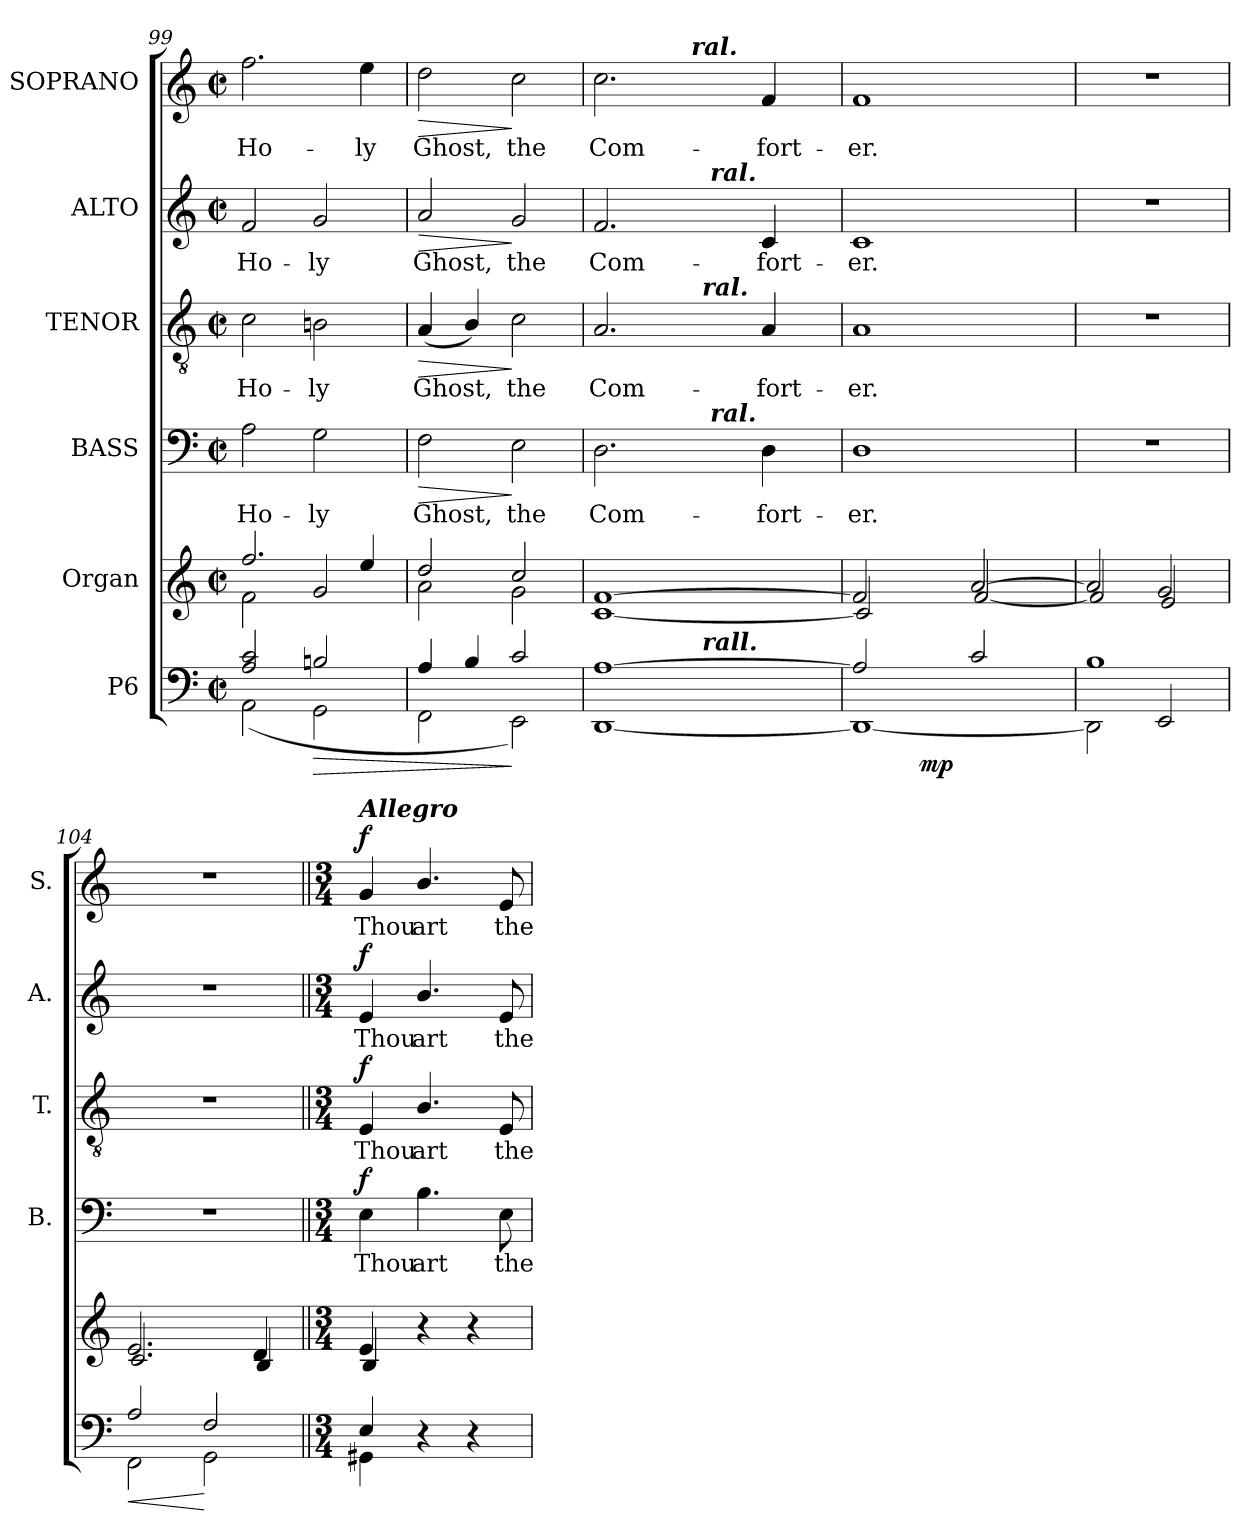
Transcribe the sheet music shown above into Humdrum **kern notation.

**kern	**dynam	**kern	**kern	**text	**dynam	**kern	**text	**dynam	**kern	**text	**dynam	**kern	**text	**dynam
*part6	*part6	*part5	*part4	*part4	*part4	*part3	*part3	*part3	*part2	*part2	*part2	*part1	*part1	*part1
*staff6	*staff6	*staff5	*staff4	*staff4	*staff4	*staff3	*staff3	*staff3	*staff2	*staff2	*staff2	*staff1	*staff1	*staff1
*I"P6	*	*I"Organ	*I"BASS	*	*	*I"TENOR	*	*	*I"ALTO	*	*	*I"SOPRANO	*	*
*	*	*	*I'B.	*	*	*I'T.	*	*	*I'A.	*	*	*I'S.	*	*
*clefF4	*	*clefG2	*clefF4	*	*	*clefGv2	*	*	*clefG2	*	*	*clefG2	*	*
*	*	*	*	*	*	*ITrd7c12	*	*	*	*	*	*	*	*
*k[]	*	*k[]	*k[]	*	*	*k[]	*	*	*k[]	*	*	*k[]	*	*
*C:	*	*C:	*C:	*	*	*C:	*	*	*C:	*	*	*C:	*	*
*M2/2	*	*M2/2	*M2/2	*	*	*M2/2	*	*	*M2/2	*	*	*M2/2	*	*
*met(c|)	*	*met(c|)	*met(c|)	*	*	*met(c|)	*	*	*met(c|)	*	*	*met(c|)	*	*
=99	=99	=99	=99	=99	=99	=99	=99	=99	=99	=99	=99	=99	=99	=99
*^	*	*^	*	*	*	*	*	*	*	*	*	*	*	*
!	!	!	!	!	!	!LO:LY:b:color=#000000	!	!	!	!	!	!	!	!	!	!
!	!	!	!	!	!	!	!	!	!LO:LY:b:color=#000000	!	!	!	!	!	!	!
!	!	!	!	!	!	!	!	!	!	!	!	!LO:LY:b:color=#000000	!	!	!	!
!	!	!	!	!	!	!	!	!	!	!	!	!	!	!	!LO:LY:b:color=#000000	!
2Ai/ 2ci	(2AAi\	.	2.ffi/	2fi\	2Ai\	Ho-	.	2Ci\	Ho-	.	2fi/	Ho-	.	2.ffi\	Ho-	.
!	!	!LO:HP:b	!	!	!	!	!	!	!	!	!	!	!	!	!	!
!	!	!	!	!	!	!LO:LY:b:color=#000000	!	!	!	!	!	!	!	!	!	!
!	!	!	!	!	!	!	!	!	!LO:LY:b:color=#000000	!	!	!	!	!	!	!
!	!	!	!	!	!	!	!	!	!	!	!	!LO:LY:b:color=#000000	!	!	!	!
2Bni/	2GGi\	>	.	2gi/	2Gi\	-ly	.	2BBni\	-ly	.	2gi/	-ly	.	.	.	.
!	!	!	!	!	!	!	!	!	!	!	!	!	!	!	!LO:LY:b:color=#000000	!
.	.	.	4eei/	.	.	.	.	.	.	.	.	.	.	4eei\	-ly	.
=100	=100	=100	=100	=100	=100	=100	=100	=100	=100	=100	=100	=100	=100	=100	=100	=100
!	!	!	!	!	!	!LO:LY:b:color=#000000	!LO:HP:b	!	!	!	!	!	!	!	!	!
!	!	!	!	!	!	!	!	!	!LO:LY:b:color=#000000	!LO:HP:b	!	!	!	!	!	!
!	!	!	!	!	!	!	!	!	!	!	!	!LO:LY:b:color=#000000	!LO:HP:b	!	!	!
!	!	!	!	!	!	!	!	!	!	!	!	!	!	!	!LO:LY:b:color=#000000	!LO:HP:b
4Ai/	2FFi\	.	2ddi/	2ai\	2Fi\	Ghost,	>	(4AAi/	Ghost,	>	2ai/	Ghost,	>	2ddi\	Ghost,	>
4Bi/	.	.	.	.	.	.	.	4BBi/)	.	.	.	.	.	.	.	.
!	!	!	!	!	!	!LO:LY:b:color=#000000	!	!	!	!	!	!	!	!	!	!
!	!	!	!	!	!	!	!	!	!LO:LY:b:color=#000000	!	!	!	!	!	!	!
!	!	!	!	!	!	!	!	!	!	!	!	!LO:LY:b:color=#000000	!	!	!	!
!	!	!	!	!	!	!	!	!	!	!	!	!	!	!	!LO:LY:b:color=#000000	!
2ci/	2EEi\)	]	2cci/	2gi\	2Ei\	the	]	2Ci\	the	]	2gi/	the	]	2cci\	the	]
=101	=101	=101	=101	=101	=101	=101	=101	=101	=101	=101	=101	=101	=101	=101	=101	=101
!	!	!	!	!	!	!LO:LY:b:color=#000000	!	!	!	!	!	!	!	!	!	!
!	!	!	!	!	!	!	!	!	!LO:LY:b:color=#000000	!	!	!	!	!	!	!
!	!	!	!	!	!	!	!	!	!	!	!	!LO:LY:b:color=#000000	!	!	!	!
!	!	!	!	!	!	!	!	!	!	!	!	!	!	!	!LO:LY:b:color=#000000	!
*	*^	*	*	*	*^	*	*	*^	*	*	*^	*	*	*^	*	*
[1Ai	[1DDi	4ryy	.	[1fi	[1ci	2.Di\	4ryy	Com-	.	2.AAi/	4ryy	Com-	.	2.fi/	4ryy	Com-	.	2.cci\	4ryy	Com-	.
.	.	8ryy	.	.	.	.	8ryy	.	.	.	8ryy	.	.	.	8ryy	.	.	.	8ryy	.	.
.	.	16ryy	.	.	.	.	16ryy	.	.	.	16ryy	.	.	.	16ryy	.	.	.	32...ryy	.	.
!	!	!	!	!	!	!	!	!	!	!	!	!	!	!	!	!	!	!	!LO:TX:a:Bi:t=ral.	!	!
.	.	.	.	.	.	.	.	.	.	.	.	.	.	.	.	.	.	.	2ryy	.	.
.	.	128.ryy	.	.	.	.	64ryy	.	.	.	128.ryy	.	.	.	64ryy	.	.	.	.	.	.
!	!	!	!	!	!	!	!	!	!	!	!LO:TX:a:Bi:t=ral.	!	!	!	!	!	!	!	!	!	!
!	!	!LO:TX:a:Bi:t=rall.	!	!	!	!	!	!	!	!	!	!	!	!	!	!	!	!	!	!	!
.	.	2ryy	.	.	.	.	.	.	.	.	2ryy	.	.	.	.	.	.	.	.	.	.
.	.	.	.	.	.	.	256ryy	.	.	.	.	.	.	.	256ryy	.	.	.	.	.	.
.	.	.	.	.	.	.	1024ryy	.	.	.	.	.	.	.	1024ryy	.	.	.	.	.	.
!	!	!	!	!	!	!	!	!	!	!	!	!	!	!	!LO:TX:a:Bi:t=ral.	!	!	!	!	!	!
!	!	!	!	!	!	!	!LO:TX:a:Bi:t=ral.	!	!	!	!	!	!	!	!	!	!	!	!	!	!
.	.	.	.	.	.	.	2ryy	.	.	.	.	.	.	.	2ryy	.	.	.	.	.	.
!	!	!	!	!	!	!	!	!LO:LY:b:color=#000000	!	!	!	!	!	!	!	!	!	!	!	!	!
!	!	!	!	!	!	!	!	!	!	!	!	!LO:LY:b:color=#000000	!	!	!	!	!	!	!	!	!
!	!	!	!	!	!	!	!	!	!	!	!	!	!	!	!	!LO:LY:b:color=#000000	!	!	!	!	!
!	!	!	!	!	!	!	!	!	!	!	!	!	!	!	!	!	!	!	!	!LO:LY:b:color=#000000	!
.	.	.	.	.	.	4Di\	.	-fort-	.	4AAi/	.	-fort-	.	4ci/	.	-fort-	.	4fi/	.	-fort-	.
.	.	.	.	.	.	.	.	.	.	.	.	.	.	.	.	.	.	.	16ryy	.	.
.	.	32ryy	.	.	.	.	.	.	.	.	32ryy	.	.	.	.	.	.	.	.	.	.
.	.	.	.	.	.	.	32ryy	.	.	.	.	.	.	.	32ryy	.	.	.	.	.	.
.	.	64ryy	.	.	.	.	.	.	.	.	64ryy	.	.	.	.	.	.	.	.	.	.
.	.	.	.	.	.	.	128ryy	.	.	.	.	.	.	.	128ryy	.	.	.	.	.	.
.	.	256ryy	.	.	.	.	.	.	.	.	256ryy	.	.	.	.	.	.	.	256ryy	.	.
.	.	.	.	.	.	.	512.ryy	.	.	.	.	.	.	.	512.ryy	.	.	.	.	.	.
*	*	*	*	*	*	*v	*v	*	*	*	*	*	*	*v	*v	*	*	*v	*v	*	*
*	*	*	*	*	*	*	*	*	*v	*v	*	*	*	*	*	*	*	*
=102	=102	=102	=102	=102	=102	=102	=102	=102	=102	=102	=102	=102	=102	=102	=102	=102	=102
*	*	*	*	*	*	*^	*	*	*^	*	*	*^	*	*	*^	*	*
!	!	!	!	!	!	!	!	!LO:LY:b:color=#000000	!	!	!	!	!	!	!	!	!	!	!	!	!
*	*	*	*	*	*	*v	*v	*	*	*	*	*	*	*v	*v	*	*	*v	*v	*	*
*	*	*	*	*	*	*	*	*	*v	*v	*	*	*	*	*	*	*	*
*	*	*	*	*	*	*^	*	*	*^	*	*	*^	*	*	*^	*	*
!	!	!	!	!	!	!	!	!	!	!	!	!LO:LY:b:color=#000000	!	!	!	!	!	!	!	!	!
*	*	*	*	*	*	*v	*v	*	*	*	*	*	*	*v	*v	*	*	*v	*v	*	*
*	*	*	*	*	*	*	*	*	*v	*v	*	*	*	*	*	*	*	*
*	*	*	*	*	*	*^	*	*	*^	*	*	*^	*	*	*^	*	*
!	!	!	!	!	!	!	!	!	!	!	!	!	!	!	!	!LO:LY:b:color=#000000	!	!	!	!	!
*	*	*	*	*	*	*v	*v	*	*	*	*	*	*	*v	*v	*	*	*v	*v	*	*
*	*	*	*	*	*	*	*	*	*v	*v	*	*	*	*	*	*	*	*
*	*	*	*	*	*	*^	*	*	*^	*	*	*^	*	*	*^	*	*
!	!	!	!	!	!	!	!	!	!	!	!	!	!	!	!	!	!	!	!	!LO:LY:b:color=#000000	!
*	*	*	*	*	*	*v	*v	*	*	*	*	*	*	*v	*v	*	*	*v	*v	*	*
*	*	*	*	*	*	*	*	*	*v	*v	*	*	*	*	*	*	*	*
2Ai/]	1DDi_	8ryy	.	2fi/]	2ci/]	1Di	-er.	.	1AAi	-er.	.	1ci	-er.	.	1fi	-er.	.
.	.	16ryy	.	.	.	.	.	.	.	.	.	.	.	.	.	.	.
.	.	64ryy	.	.	.	.	.	.	.	.	.	.	.	.	.	.	.
.	.	128...ryy	.	.	.	.	.	.	.	.	.	.	.	.	.	.	.
.	.	2ryy	mp	.	.	.	.	.	.	.	.	.	.	.	.	.	.
2ci/	.	.	.	[2ai/	[2fi/	.	.	.	.	.	.	.	.	.	.	.	.
.	.	4ryy	.	.	.	.	.	.	.	.	.	.	.	.	.	.	.
.	.	32ryy	.	.	.	.	.	.	.	.	.	.	.	.	.	.	.
.	.	1024ryy	.	.	.	.	.	.	.	.	.	.	.	.	.	.	.
*	*v	*v	*	*	*	*	*	*	*	*	*	*	*	*	*	*	*
!!LO:LB:g=z
=103	=103	=103	=103	=103	=103	=103	=103	=103	=103	=103	=103	=103	=103	=103	=103	=103
1Bi	2DDi\]	.	2ai/]	2fi/]	1r	.	.	1r	.	.	1r	.	.	1r	.	.
.	2EEi/	.	2gi/	2ei/	.	.	.	.	.	.	.	.	.	.	.	.
=104	=104	=104	=104	=104	=104	=104	=104	=104	=104	=104	=104	=104	=104	=104	=104	=104
!	!	!LO:HP:b	!	!	!	!	!	!	!	!	!	!	!	!	!	!
2Ai/	2FFi\	<	2.ei/	2.ci/	1r	.	.	1r	.	.	1r	.	.	1r	.	.
2Fi/	2GGi\	[	.	.	.	.	.	.	.	.	.	.	.	.	.	.
.	.	.	4di/	4Bi/	.	.	.	.	.	.	.	.	.	.	.	.
=105||	=105||	=105||	=105||	=105||	=105||	=105||	=105||	=105||	=105||	=105||	=105||	=105||	=105||	=105||	=105||	=105||
*M3/4	*	*	*M3/4	*	*M3/4	*	*	*M3/4	*	*	*M3/4	*	*	*M3/4	*	*
!	!	!	!	!	!	!LO:LY:b:color=#000000	!	!	!	!	!	!	!	!	!	!
!	!	!	!	!	!	!	!	!	!LO:LY:b:color=#000000	!	!	!	!	!	!	!
!	!	!	!	!	!	!	!	!	!	!	!	!LO:LY:b:color=#000000	!	!	!	!
*	*	*	*	*	*	*	*	*	*	*	*	*	*	*MM120	*	*
!	!	!	!	!	!	!	!	!	!	!	!	!	!	!LO:TX:a:Bi:t=Allegro	!	!
!	!	!	!	!	!	!	!	!	!	!	!	!	!	!	!LO:LY:b:color=#000000	!
4Ei/	4GG#Xi\	.	4ei/	4Bi/	4Ei\	Thou	f	4EEi/	Thou	f	4ei/	Thou	f	4gi/	Thou	f
!	!	!	!	!	!	!LO:LY:b:color=#000000	!	!	!	!	!	!	!	!	!	!
!	!	!	!	!	!	!	!	!	!LO:LY:b:color=#000000	!	!	!	!	!	!	!
!	!	!	!	!	!	!	!	!	!	!	!	!LO:LY:b:color=#000000	!	!	!	!
!	!	!	!	!	!	!	!	!	!	!	!	!	!	!	!LO:LY:b:color=#000000	!
4r	4ryy	.	4r	4ryy	4.Bi\	art	.	4.BBi/	art	.	4.bi/	art	.	4.bi/	art	.
4r	4ryy	.	4r	4ryy	.	.	.	.	.	.	.	.	.	.	.	.
!	!	!	!	!	!	!LO:LY:b:color=#000000	!	!	!	!	!	!	!	!	!	!
!	!	!	!	!	!	!	!	!	!LO:LY:b:color=#000000	!	!	!	!	!	!	!
!	!	!	!	!	!	!	!	!	!	!	!	!LO:LY:b:color=#000000	!	!	!	!
!	!	!	!	!	!	!	!	!	!	!	!	!	!	!	!LO:LY:b:color=#000000	!
.	.	.	.	.	8Ei\	the	.	8EEi/	the	.	8ei/	the	.	8ei/	the	.
*v	*v	*	*	*	*	*	*	*	*	*	*	*	*	*	*	*
*	*	*v	*v	*	*	*	*	*	*	*	*	*	*	*	*
=	=	=	=	=	=	=	=	=	=	=	=	=	=	=
*-	*-	*-	*-	*-	*-	*-	*-	*-	*-	*-	*-	*-	*-	*-
